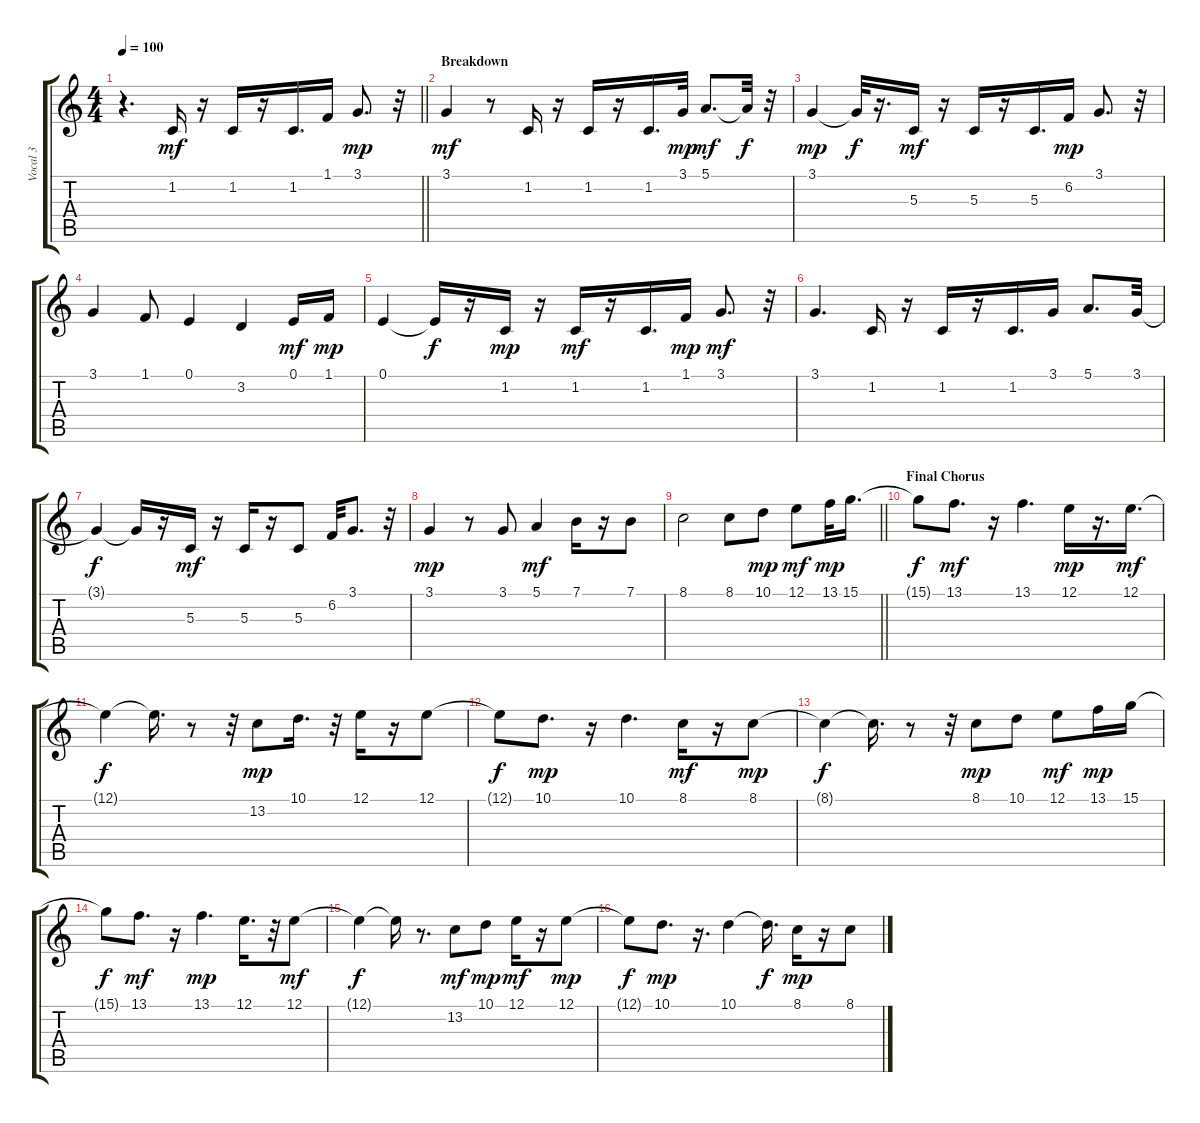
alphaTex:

\track ("Vocal 3" "Vocal 3") {instrument lead1square}
\staff {score tabs}
\tuning (E4 B3 G3 D3 A2 E2) {hide}
\ts (4 4)
\tempo 100
\clef g2
\barLineRight lightlight
\ks c
r.4{d dy f} 1.2.16{dy mf} r.16 1.2.16 r.16 1.2.16{d} 1.1.16 3.1.8{d dy mp} r.32 |
\section ("" "Breakdown")
3.1.4{dy mf} r.8 1.2.16 r.16 1.2.16 r.16 1.2.16{d} 3.1.32{dy mp} 5.1.8{d dy mf} 5.1{t}.32{dy f} r.32 |
3.1.4{dy mp} 3.1{t}.32{dy f} r.16{d} 5.3.16{dy mf} r.16 5.3.16 r.16 5.3.16{d} 6.2.16{dy mp} 3.1.8{d} r.32 |
3.1.4 1.1.8 0.1.4 3.2.4 0.1.16{dy mf} 1.1.16{dy mp} |
0.1.4 0.1{t}.16{dy f} r.16 1.2.16{dy mp} r.16 1.2.16{dy mf} r.16 1.2.16{d} 1.1.16{dy mp} 3.1.8{d dy mf} r.32 |
3.1.4{d} 1.2.16 r.16 1.2.16 r.16 1.2.16{d} 3.1.16 5.1.8{d} 3.1.32 |
3.1{t}.4{dy f} 3.1{t}.16 r.16 5.3.16{dy mf} r.16 5.3.16 r.16 5.3.8 6.2.32 3.1.8{d} r.32 |
3.1.4{dy mp} r.8 3.1.8 5.1.4{dy mf} 7.1.16 r.16 7.1.8 |
\barLineRight lightlight
8.1.2 8.1.8 10.1.8{dy mp} 12.1.8{dy mf} 13.1.32{dy mp} 15.1.16{d} |
\section ("" "Final Chorus")
15.1{t}.8{dy f} 13.1.8{d dy mf} r.16 13.1.4{d} 12.1.16{dy mp} r.16{d} 12.1.16{d dy mf} |
12.1{t}.4{dy f} 12.1{t}.16{d} r.8 r.32 13.2.8{dy mp} 10.1.16{d} r.32 12.1.16 r.16 12.1.8 |
12.1{t}.8{dy f} 10.1.8{d dy mp} r.16 10.1.4{d} 8.1.16{dy mf} r.16 8.1.8{dy mp} |
8.1{t}.4{dy f} 8.1{t}.16{d} r.8 r.32 8.1.8{dy mp} 10.1.8 12.1.8{dy mf} 13.1.16{dy mp} 15.1.16 |
15.1{t}.8{dy f} 13.1.8{d dy mf} r.16 13.1.4{d dy mp} 12.1.16{d} r.32 12.1.8{dy mf} |
12.1{t}.4{dy f} 12.1{t}.16 r.8{d} 13.2.8{dy mf} 10.1.8{dy mp} 12.1.16{dy mf} r.16 12.1.8{dy mp} |
12.1{t}.8{dy f} 10.1.8{d dy mp} r.16{d} 10.1.4 10.1{t}.16{d dy f} 8.1.16{dy mp} r.16 8.1.8
